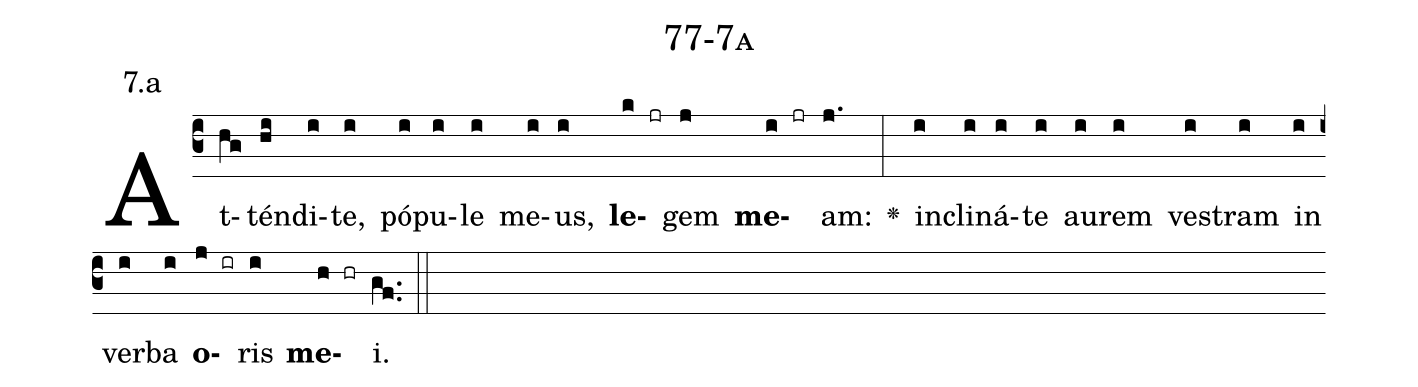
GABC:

name: 77-7a;
annotation: 7.a;
%%
(c3)At(hg)tén(hi)di(i)te,(i) pó(i)pu(i)le(i) me(i)us,(i) <b>le</b>(k jr)gem(j) <b>me</b>(i jr)am:(j.) <v>\greheightstar</v>(:) in(i)cli(i)ná(i)te(i) au(i)rem(i) ves(i)tram(i) in(i) ver(i)ba(i) <b>o</b>(j ir)ris(i) <b>me</b>(h hr)i.(gf..) (::)


%E(i) u(i) o(j) u(i) a(h) e.(gf..) (::)
